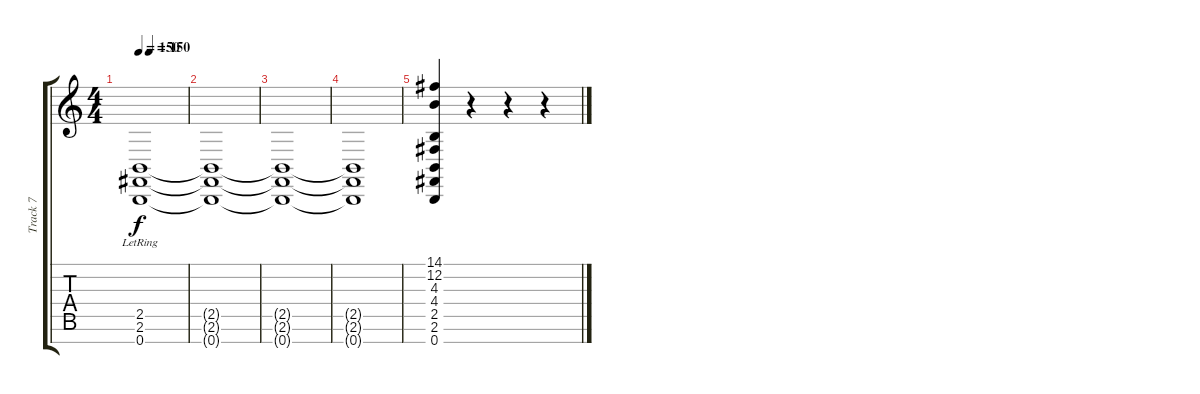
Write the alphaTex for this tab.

\track ("Track 7" "Track 7") {instrument stringensemble2}
\staff {score tabs}
\tuning (E4 B3 G3 D3 A2 E2 B1) {hide}
\ts (4 4)
\tempo 150
\tempo (150 0.21875)
\clef g2
\ks c
(2.5{lr} 2.6{lr} 0.7{lr}).1{dy f} |
(2.5{t} 2.6{t} 0.7{t}).1 |
(2.5{t} 2.6{t} 0.7{t}).1 |
(2.5{t} 2.6{t} 0.7{t}).1 |
(14.1 12.2 4.3 4.4 2.5 2.6 0.7).4 r.4 r.4 r.4
